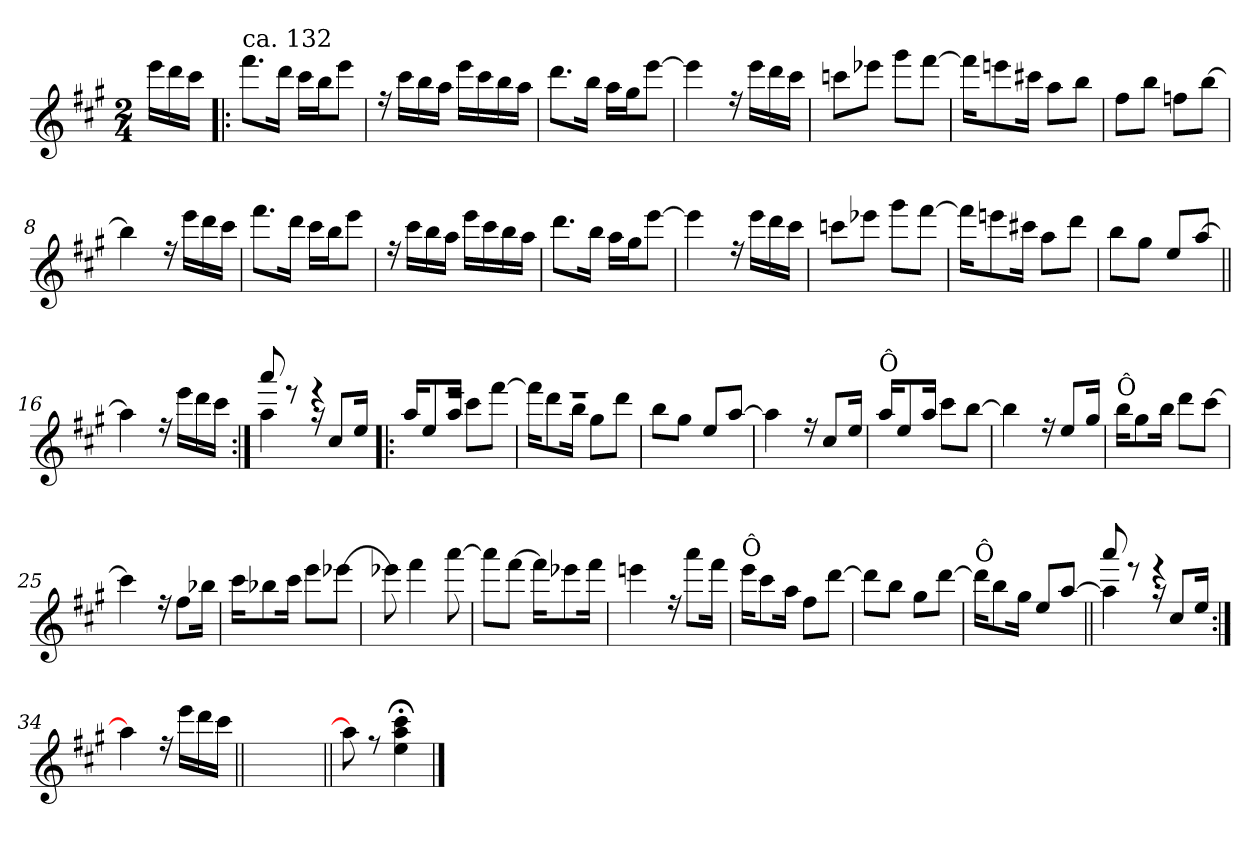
**kern
*part1
*staff1
*clefG2
*k[f#c#g#]
*A:
*M2/4
=
16eee\LL
16ddd\
16ccc#\JJ
=1!|:
*^
!LO:TX:a:t=ca. 132	!
8.fff#\L	2ryy
16ddd\Jk	.
16ccc#\LL	.
16bb\J	.
8eee\J	.
=2	=2
16ree	2ryy
16ccc#\LL	.
16bb\	.
16aa\JJ	.
16eee\LL	.
16ccc#\	.
16bb\	.
16aa\JJ	.
=3	=3
8.ddd\L	2ryy
16bb\Jk	.
16aa\LL	.
16gg#\J	.
[<8eee\J	.
!!LO:LB:g=z	!!
=4	=4
4eee\]	2ryy
16ree	.
16eee\LL	.
16ddd\	.
16ccc#\JJ	.
=5	=5
8cccn\L	2ryy
8eee-X\J	.
8ggg#\L	.
[<8fff#\J	.
=6	=6
16fff#\KL]	2ryy
8eeen\	.
16ccc#X\Jk	.
8aa\L	.
8bb\J	.
=7	=7
8ff#\L	4ryy
8bb\J	.
8ffn\L	4ryy
[<8bb\J	.
!!LO:LB:g=z	!!
=8	=8
4bb\]	2ryy
16ree	.
16eee\LL	.
16ddd\	.
16ccc#\JJ	.
=9	=9
8.fff#\L	2ryy
16ddd\Jk	.
16ccc#\LL	.
16bb\J	.
8eee\J	.
=10	=10
16ree	2ryy
16ccc#\LL	.
16bb\	.
16aa\JJ	.
16eee\LL	.
16ccc#\	.
16bb\	.
16aa\JJ	.
=11	=11
8.ddd\L	2ryy
16bb\Jk	.
16aa\LL	.
16gg#\J	.
[<8eee\J	.
!!LO:LB:g=z	!!
=12	=12
4eee\]	2ryy
16ree	.
16eee\LL	.
16ddd\	.
16ccc#\JJ	.
=13	=13
8cccn\L	2ryy
8eee-X\J	.
8ggg#\L	.
[<8fff#\J	.
=14	=14
16fff#\KL]	2ryy
8eeen\	.
16ccc#X\Jk	.
8aa\L	.
8ddd\J	.
=15	=15
8bb\L	2ryy
8gg#\J	.
8ee/L	.
[>8aa/J	.
!!LO:LB:g=z	!!
=16||	=16||
4aa\]	2ryy
16ree	.
16eee\LL	.
16ddd\	.
16ccc#\JJ	.
=17:|!	=17:|!
*	*^
4aa\	8ryy	8aaa!/
.	8ryy	8rddd
16r	4ryy	4reee
8cc#/L	.	.
16ee/Jk	.	.
*	*v	*v
=18!|:	=18!|:
16aa/KL	2rfff
8ee/	.
16aa/Jk	.
8ccc#\L	.
[<8fff#\J	.
=19	=19
16fff#\KL]	2reee
8ddd\	.
16bb\Jk	.
8gg#\L	.
8ddd\J	.
!!LO:LB:g=z	!!
=20	=20
8bb\L	2ryy
8gg#\J	.
8ee/L	.
[>8aa/J	.
=21	=21
4aa\]	2ryy
16ree	.
8cc#/L	.
16ee/Jk	.
=22	=22
!LO:TX:a:t=Ô	!
16aa/KL	2ryy
8ee/	.
16aa/Jk	.
8ccc#\L	.
[<8bb\J	.
=23	=23
4bb\]	2ryy
16ree	.
8ee/L	.
16gg#/Jk	.
=24	=24
!LO:TX:a:t=Ô	!
16bb\KL	2ryy
8gg#\	.
16bb\Jk	.
8ddd\L	.
[<8ccc#\J	.
!!LO:LB:g=z	!!
=25	=25
4ccc#\]	2ryy
16ree	.
8ff#\L	.
16bb-X\Jk	.
=26	=26
16ccc#\KL	2ryy
8bb-X\	.
16ccc#\Jk	.
8eee\L	.
[<8eee-X\J	.
=27	=27
8eee-X\]	2ryy
4fff#\	.
[<8aaa\	.
=28	=28
8aaa\L]	2ryy
[<8fff#\J	.
16fff#\KL]	.
8eee-X\	.
16fff#\Jk	.
!!LO:PB:g=z	!!
=29	=29
4eeen\	2ryy
16ree	.
8aaa\L	.
16fff#\Jk	.
=30	=30
!LO:TX:a:t=Ô	!
16eee\KL	2ryy
8ccc#\	.
16aa\Jk	.
8ff#\L	.
[<8ddd\J	.
=31	=31
8ddd\L]	2ryy
8bb\J	.
8gg#\L	.
[<8ddd\J	.
=32	=32
!LO:TX:a:t=Ô	!
16ddd\KL]	2ryy
8bb\	.
16gg#\Jk	.
8ee/L	.
[>8aa/J	.
!!LO:LB:g=z	!!
=33||	=33||
*	*^
4aa\]	8ryy	8aaa!/
.	8ryy	8reee
16r	4ryy	4reee
8cc#/L	.	.
16ee/Jk	.	.
*	*v	*v
=34:|!	=34:|!
4aa\]	2ryy
16ree	.
16eee\LL	.
16ddd\	.
16ccc#\JJ	.
*v	*v
=35||
(>2ryy
=36||
*^
8aa\])	2ryy
8ree	.
4ee\;< 4aa\;< 4ccc#\;<	.
*v	*v
==
*-
